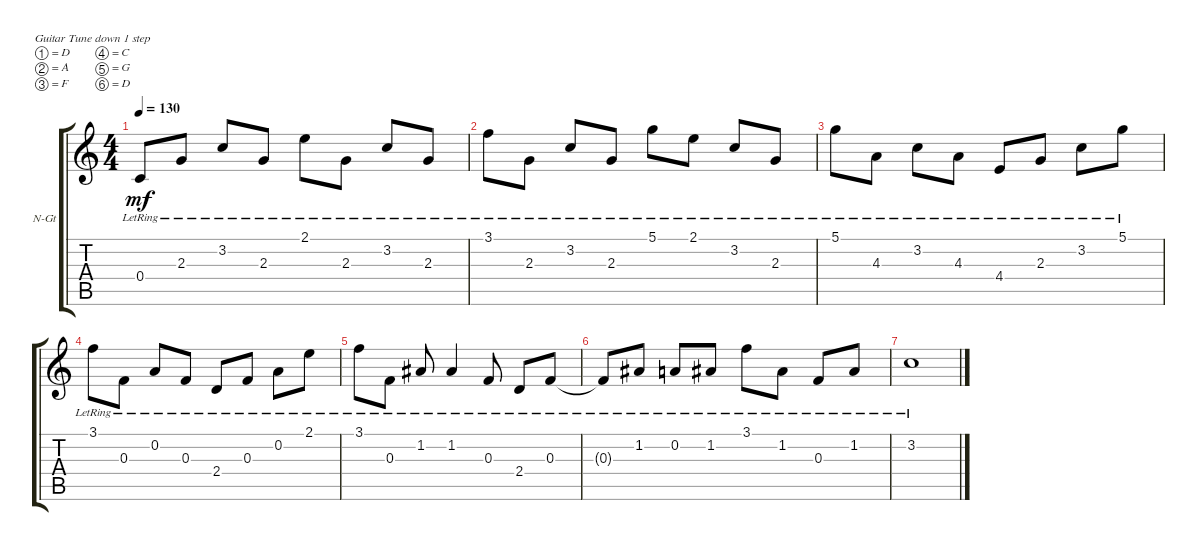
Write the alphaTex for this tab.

\defaultSystemsLayout 4
\bracketExtendMode groupsimilarinstruments
\firstSystemTrackNameOrientation horizontal
\otherSystemsTrackNameOrientation horizontal
\track ("Nylon Guitar" "N-Gt") {instrument acousticguitarnylon}
\staff {score tabs}
\tuning (D4 A3 F3 C3 G2 D2)
\ts (4 4)
\tempo 130
\clef g2
\ks c
0.4{lr}.8{dy mf} 2.3{lr}.8 3.2{lr}.8 2.3{lr}.8 2.1{lr}.8 2.3{lr}.8 3.2{lr}.8 2.3{lr}.8 |
3.1{lr}.8 2.3{lr}.8 3.2{lr}.8 2.3{lr}.8 5.1{lr}.8 2.1{lr}.8 3.2{lr}.8 2.3{lr}.8 |
5.1{lr}.8 4.3{lr}.8 3.2{lr}.8 4.3{lr}.8 4.4{lr}.8 2.3{lr}.8 3.2{lr}.8 5.1{lr}.8 |
3.1{lr}.8 0.3{lr}.8 0.2{lr}.8 0.3{lr}.8 2.4{lr}.8 0.3{lr}.8 0.2{lr}.8 2.1{lr}.8 |
3.1{lr}.8 0.3{lr}.8 1.2{lr}.8 1.2{lr}.4 0.3{lr}.8 2.4{lr}.8 0.3{lr}.8 |
0.3{lr t}.8 1.2{lr}.8 0.2{lr}.8 1.2{lr}.8 3.1{lr}.8 1.2{lr}.8 0.3{lr}.8 1.2{lr}.8 |
3.2{lr}.1
